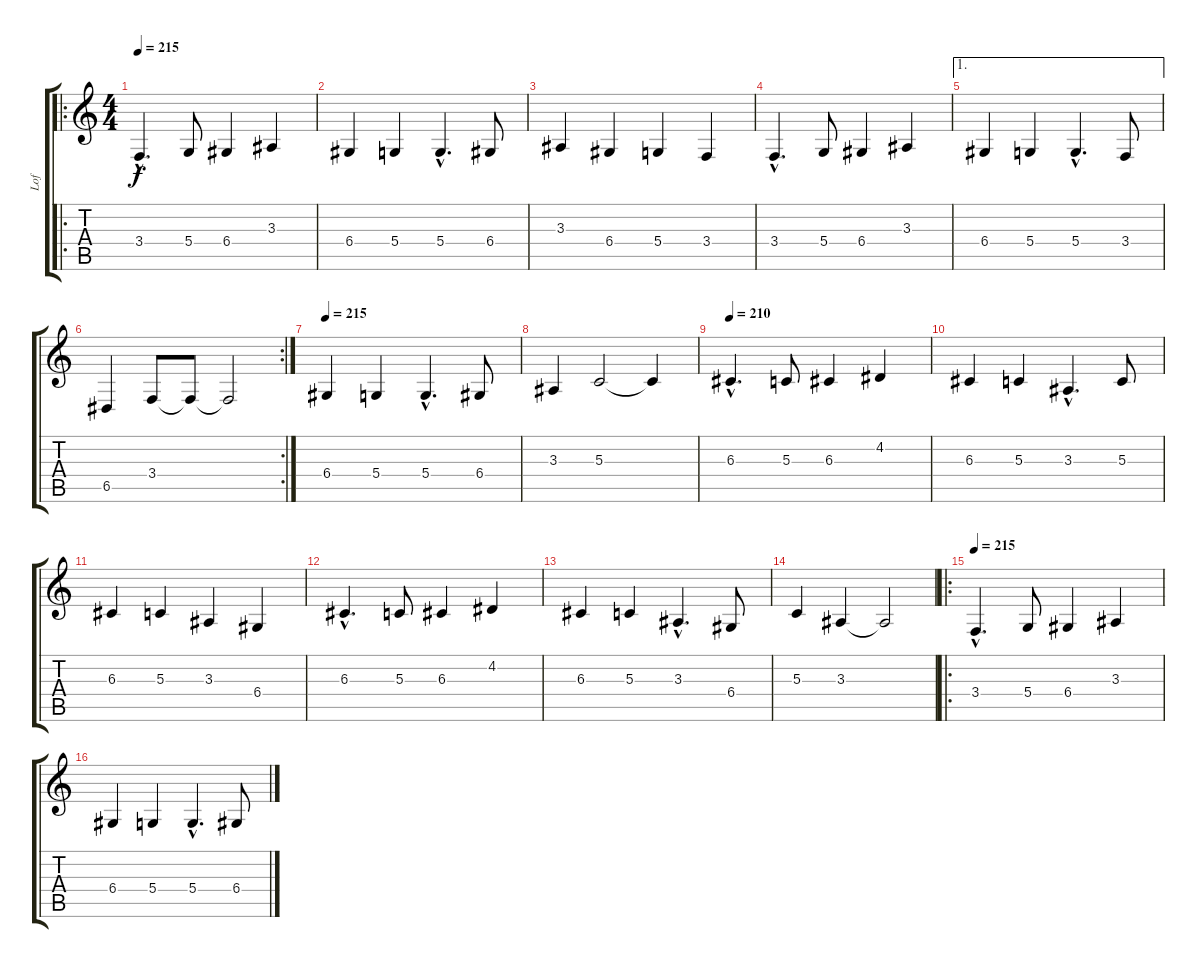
\track ("Lof" "Lof") {instrument stringensemble1}
\staff {score tabs}
\tuning (E4 B3 G3 D3 A2 E2) {hide}
\ro
\ts (4 4)
\tempo 215
\clef g2
\ks c
3.4{hac}.4{d dy f} 5.4.8 6.4.4 3.3.4 |
6.4.4 5.4.4 5.4{hac}.4{d} 6.4.8 |
3.3.4 6.4.4 5.4.4 3.4.4 |
3.4{hac}.4{d} 5.4.8 6.4.4 3.3.4 |
\ae 1
6.4.4 5.4.4 5.4{hac}.4{d} 3.4.8 |
\rc 2
6.5.4 3.4.8 3.4{t}.8 3.4{t}.2 |
\tempo 215
6.4.4 5.4.4 5.4{hac}.4{d} 6.4.8 |
3.3.4 5.3.2 5.3{t}.4 |
\tempo 210
6.3{hac}.4{d} 5.3.8 6.3.4 4.2.4 |
6.3.4 5.3.4 3.3{hac}.4{d} 5.3.8 |
6.3.4 5.3.4 3.3.4 6.4.4 |
6.3{hac}.4{d} 5.3.8 6.3.4 4.2.4 |
6.3.4 5.3.4 3.3{hac}.4{d} 6.4.8 |
5.3.4 3.3.4 3.3{t}.2 |
\ro
\tempo 215
3.4{hac}.4{d} 5.4.8 6.4.4 3.3.4 |
6.4.4 5.4.4 5.4{hac}.4{d} 6.4.8
